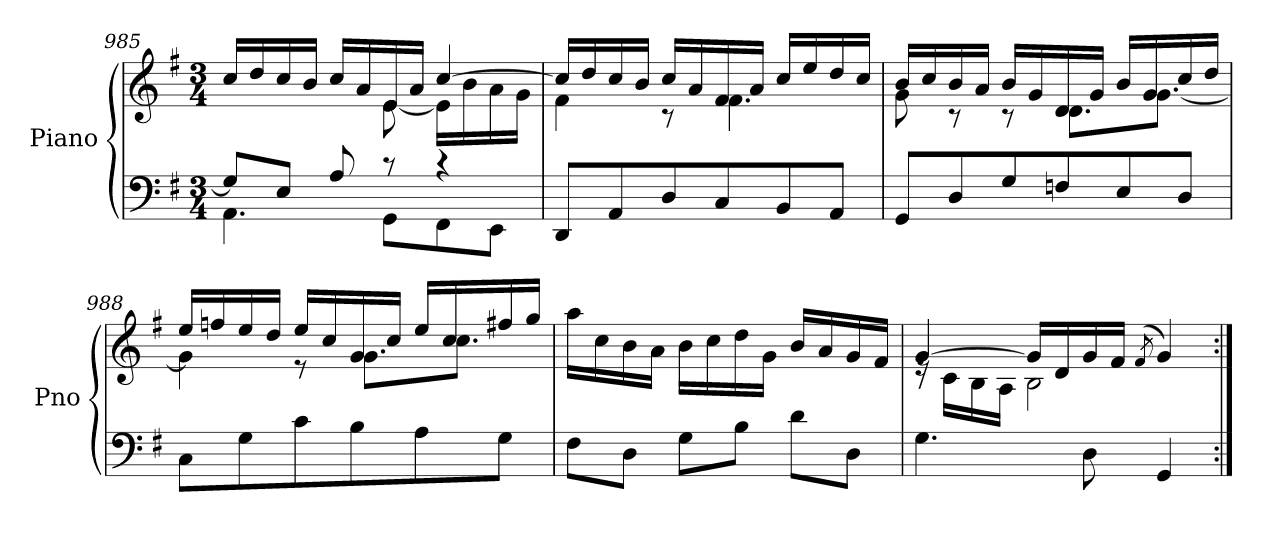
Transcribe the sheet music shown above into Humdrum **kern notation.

**kern	**kern
*part1	*part1
*staff2	*staff1
*I"Piano	*
*I'Pno	*
!!LO:LB:g=z
*clefF4	*clefG2
*k[f#]	*k[f#]
*M3/4	*M3/4
=985	=985
*^	*^
8G/L]	4.AA\	16cc/LL	4.ryy
.	.	16dd/	.
8E/J	.	16cc/	.
.	.	16b/JJ	.
8A/	.	16cc/LL	.
.	.	16a/	.
8r	8GG\L	16e/	[8e\
.	.	16a/JJ	.
4r	8FF#\	[4cc/	16e\LL]
.	.	.	16b\
.	8EE\J	.	16a\
.	.	.	16g\JJ
*v	*v	*	*
=986	=986	=986
8DD/L	16cc/LL]	4f#\
.	16dd/	.
8AA/	16cc/	.
.	16b/JJ	.
8D/	16cc/LL	8r
.	16a/	.
8C/	16f#/	4.f#\
.	16a/JJ	.
8BB/	16cc/LL	.
.	16ee/	.
8AA/J	16dd/	.
.	16cc/JJ	.
=987	=987	=987
8GG/L	16b/LL	8g\
.	16cc/	.
8D/	16b/	8r
.	16a/JJ	.
8G/	16b/LL	8r
.	16g/	.
8Fn/	16d/	8.d\L
.	16g/JJ	.
8E/	16b/LL	.
.	16g/	[8.g\J
8D/J	16cc/	.
.	16dd/JJ	.
!!LO:LB:g=z	!!
=988	=988	=988
8C\L	16ee/LL	4g\]
.	16ffn/	.
8G\	16ee/	.
.	16dd/JJ	.
8c\	16ee/LL	8r
.	16cc/	.
8B\	16g/	8.g\L
.	16cc/JJ	.
8A\	16ee/LL	.
.	16cc/	8.cc\J
8G\J	16ff#X/	.
.	16gg/JJ	.
*	*v	*v
=989	=989
8F#\L	16aa\LL
.	16cc\
8D\J	16b\
.	16a\JJ
8G\L	16b\LL
.	16cc\
8B\J	16dd\
.	16g\JJ
8d\L	16b/LL
.	16a/
8D\J	16g/
.	16f#/JJ
=990	=990
*	*^
4.G\	[4g/	16re
.	.	16c\LL
.	.	16B\
.	.	16A\JJ
.	16g/LL]	2B\
.	16d/	.
8D\	16g/	.
.	16f#/JJ	.
.	(8qf#/	.
4GG/	4g/)	.
*	*v	*v
=:|!	=:|!
*-	*-
